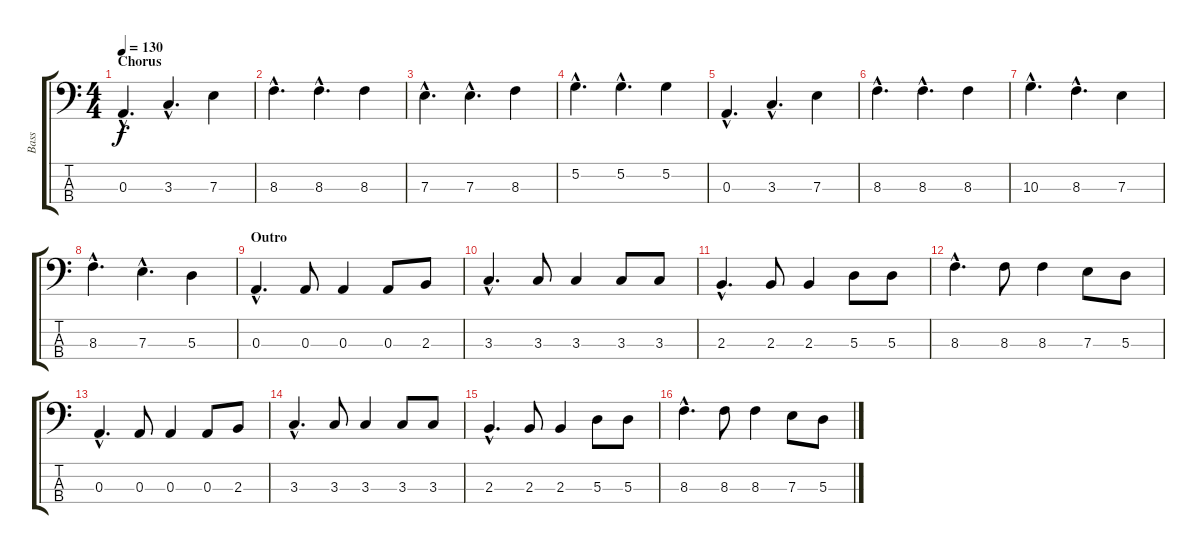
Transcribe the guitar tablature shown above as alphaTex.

\track ("Bass" "Bass") {instrument electricbassfinger}
\staff {score tabs}
\tuning (G2 D2 A1 E1) {hide}
\ts (4 4)
\section ("" "Chorus")
\tempo 130
\clef f4
\ks c
0.3{hac}.4{d dy f} 3.3{hac}.4{d} 7.3.4 |
8.3{hac}.4{d} 8.3{hac}.4{d} 8.3.4 |
7.3{hac}.4{d} 7.3{hac}.4{d} 8.3.4 |
5.2{hac}.4{d} 5.2{hac}.4{d} 5.2.4 |
0.3{hac}.4{d} 3.3{hac}.4{d} 7.3.4 |
8.3{hac}.4{d} 8.3{hac}.4{d} 8.3.4 |
10.3{hac}.4{d} 8.3{hac}.4{d} 7.3.4 |
8.3{hac}.4{d} 7.3{hac}.4{d} 5.3.4 |
\section ("" "Outro")
0.3{hac}.4{d} 0.3.8 0.3.4 0.3.8 2.3.8 |
3.3{hac}.4{d} 3.3.8 3.3.4 3.3.8 3.3.8 |
2.3{hac}.4{d} 2.3.8 2.3.4 5.3.8 5.3.8 |
8.3{hac}.4{d} 8.3.8 8.3.4 7.3.8 5.3.8 |
0.3{hac}.4{d} 0.3.8 0.3.4 0.3.8 2.3.8 |
3.3{hac}.4{d} 3.3.8 3.3.4 3.3.8 3.3.8 |
2.3{hac}.4{d} 2.3.8 2.3.4 5.3.8 5.3.8 |
8.3{hac}.4{d} 8.3.8 8.3.4 7.3.8 5.3.8
